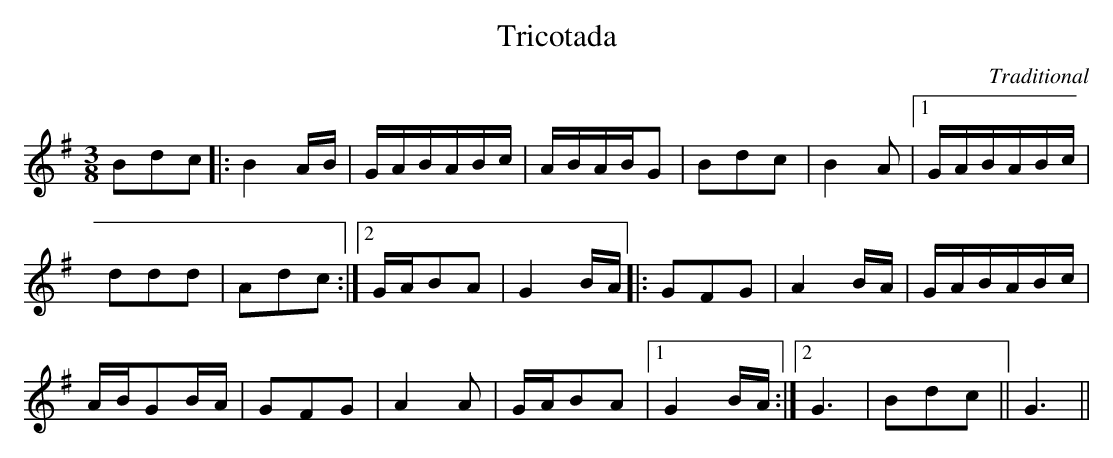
X:1
T:Tricotada
C:Traditional
L:1/8
M:3/8
K:G
Bdc |: B2 A/B/ | G/A/B/A/B/c/ | A/B/A/B/G | Bdc | B2 A |1 G/A/B/A/B/c/ |
ddd | Adc :|2 G/A/BA | G2B/A/|: GFG | A2 B/A/ | G/A/B/A/B/c/ |
A/B/GB/A/ | GFG | A2 A | G/A/BA |1 G2B/A/ :|2 G3 | Bdc || G3  ||
